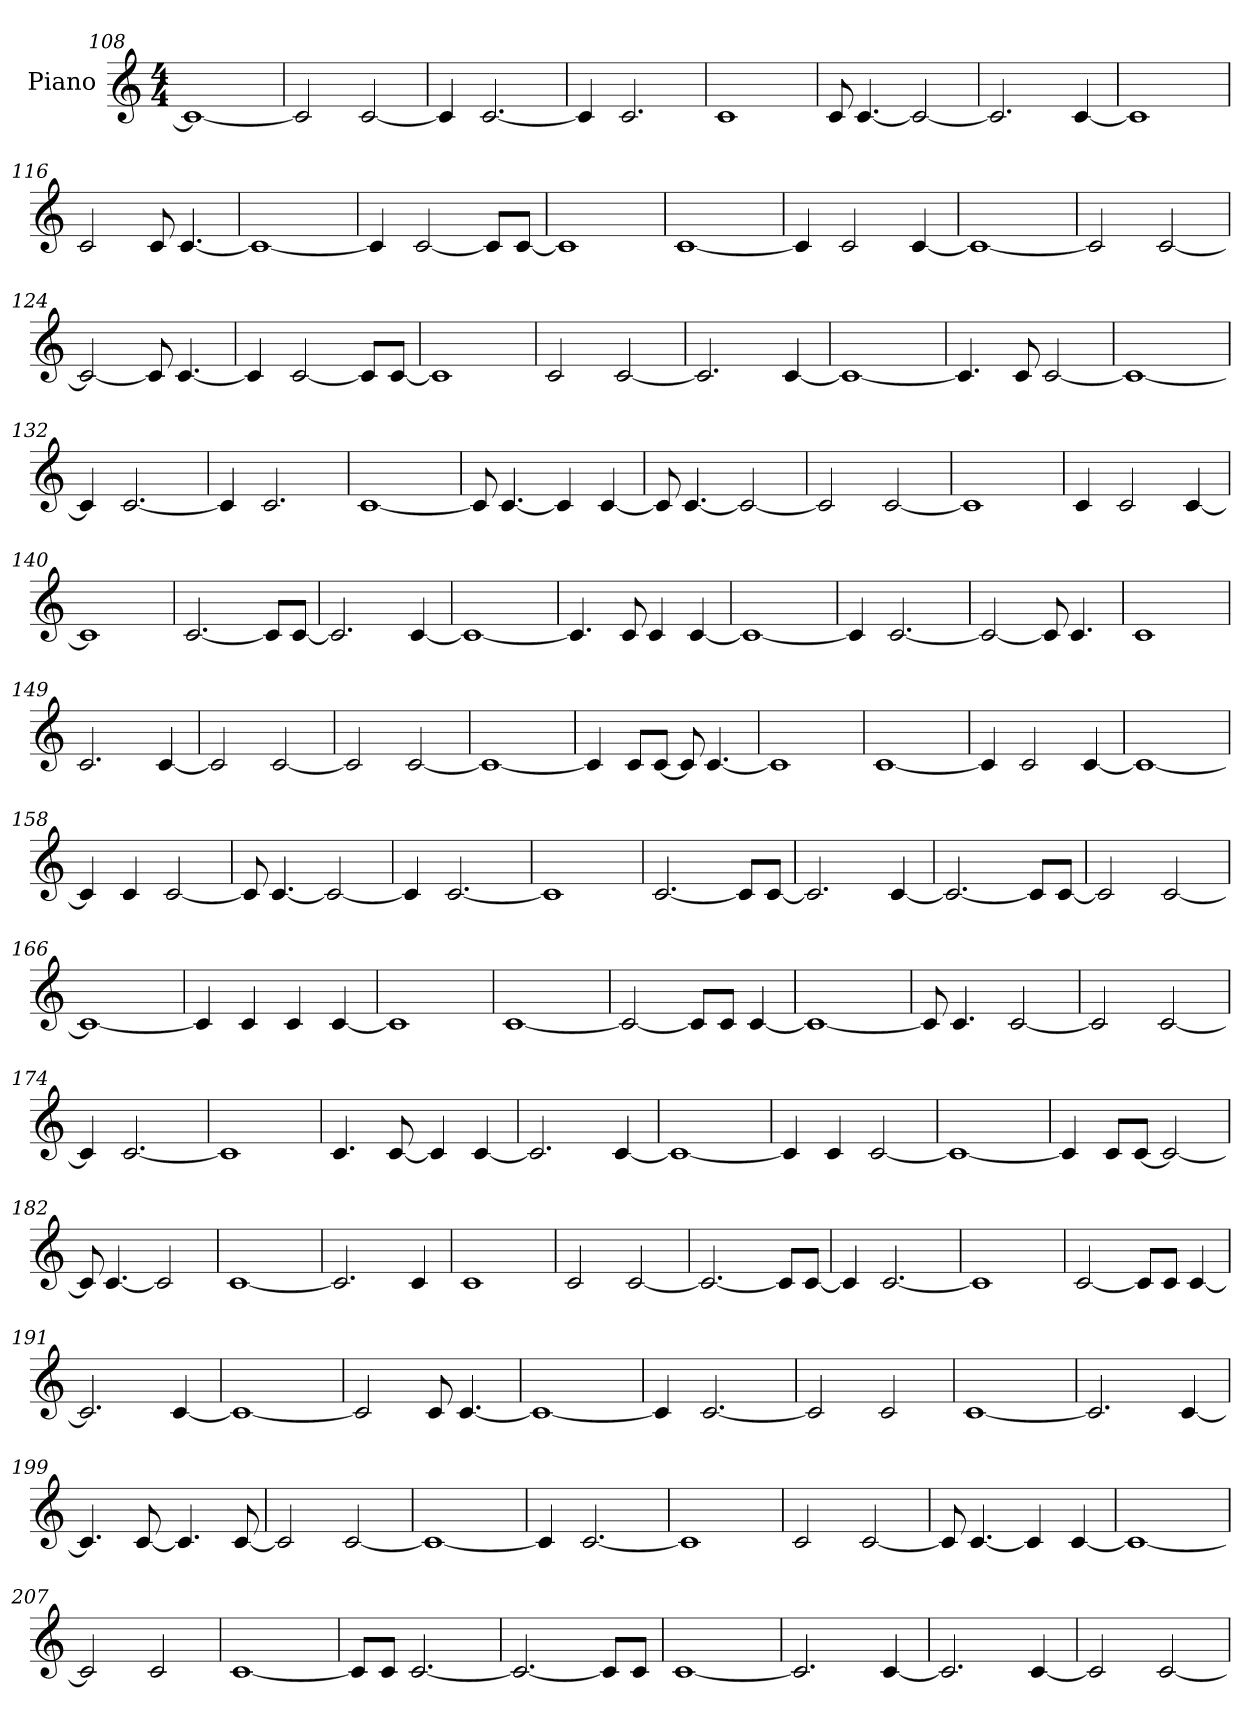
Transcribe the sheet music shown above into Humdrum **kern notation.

**kern
*part1
*staff1
*I"Piano
*I'Pno.
*clefG2
*k[]
*M4/4
=108
1c_
=109
2c/]
[2c/
=110
4c/]
[2.c/
=111
4c/]
2.c/
=112
1c
=113
8c/
[4.c/
2c/_
=114
2.c/]
[4c/
=115
1c]
=116
2c/
8c/
[4.c/
=117
1c_
=118
4c/]
[2c/
8c/L]
[8c/J
=119
1c]
=120
[1c
=121
4c/]
2c/
[4c/
=122
1c_
=123
2c/]
[2c/
=124
2c/_
8c/]
[4.c/
=125
4c/]
[2c/
8c/L]
[8c/J
=126
1c]
=127
2c/
[2c/
=128
2.c/]
[4c/
=129
1c_
=130
4.c/]
8c/
[2c/
=131
1c_
=132
4c/]
[2.c/
=133
4c/]
2.c/
=134
[1c
=135
8c/]
[4.c/
4c/]
[4c/
=136
8c/]
[4.c/
2c/_
=137
2c/]
[2c/
=138
1c]
=139
4c/
2c/
[4c/
=140
1c]
=141
[2.c/
8c/L]
[8c/J
=142
2.c/]
[4c/
=143
1c_
=144
4.c/]
8c/
4c/
[4c/
=145
1c_
=146
4c/]
[2.c/
=147
2c/_
8c/]
4.c/
=148
1c
=149
2.c/
[4c/
=150
2c/]
[2c/
=151
2c/]
[2c/
=152
1c_
=153
4c/]
8c/L
[8c/J
8c/]
[4.c/
=154
1c]
=155
[1c
=156
4c/]
2c/
[4c/
=157
1c_
=158
4c/]
4c/
[2c/
=159
8c/]
[4.c/
2c/_
=160
4c/]
[2.c/
=161
1c]
=162
[2.c/
8c/L]
[8c/J
=163
2.c/]
[4c/
=164
2.c/_
8c/L]
[8c/J
=165
2c/]
[2c/
=166
1c_
=167
4c/]
4c/
4c/
[4c/
=168
1c]
=169
[1c
=170
2c/_
8c/L]
8c/J
[4c/
=171
1c_
=172
8c/]
4.c/
[2c/
=173
2c/]
[2c/
=174
4c/]
[2.c/
=175
1c]
=176
4.c/
[8c/
4c/]
[4c/
=177
2.c/]
[4c/
=178
1c_
=179
4c/]
4c/
[2c/
=180
1c_
=181
4c/]
8c/L
[8c/J
2c/_
=182
8c/]
[4.c/
2c/]
=183
[1c
=184
2.c/]
4c/
=185
1c
=186
2c/
[2c/
=187
2.c/_
8c/L]
[8c/J
=188
4c/]
[2.c/
=189
1c]
=190
[2c/
8c/L]
8c/J
[4c/
=191
2.c/]
[4c/
=192
1c_
=193
2c/]
8c/
[4.c/
=194
1c_
=195
4c/]
[2.c/
=196
2c/]
2c/
=197
[1c
=198
2.c/]
[4c/
=199
4.c/]
[8c/
4.c/]
[8c/
=200
2c/]
[2c/
=201
1c_
=202
4c/]
[2.c/
=203
1c]
=204
2c/
[2c/
=205
8c/]
[4.c/
4c/]
[4c/
=206
1c_
=207
2c/]
2c/
=208
[1c
=209
8c/L]
8c/J
[2.c/
=210
2.c/_
8c/L]
8c/J
=211
[1c
=212
2.c/]
[4c/
=213
2.c/]
[4c/
=214
2c/]
[2c/
=
*-
